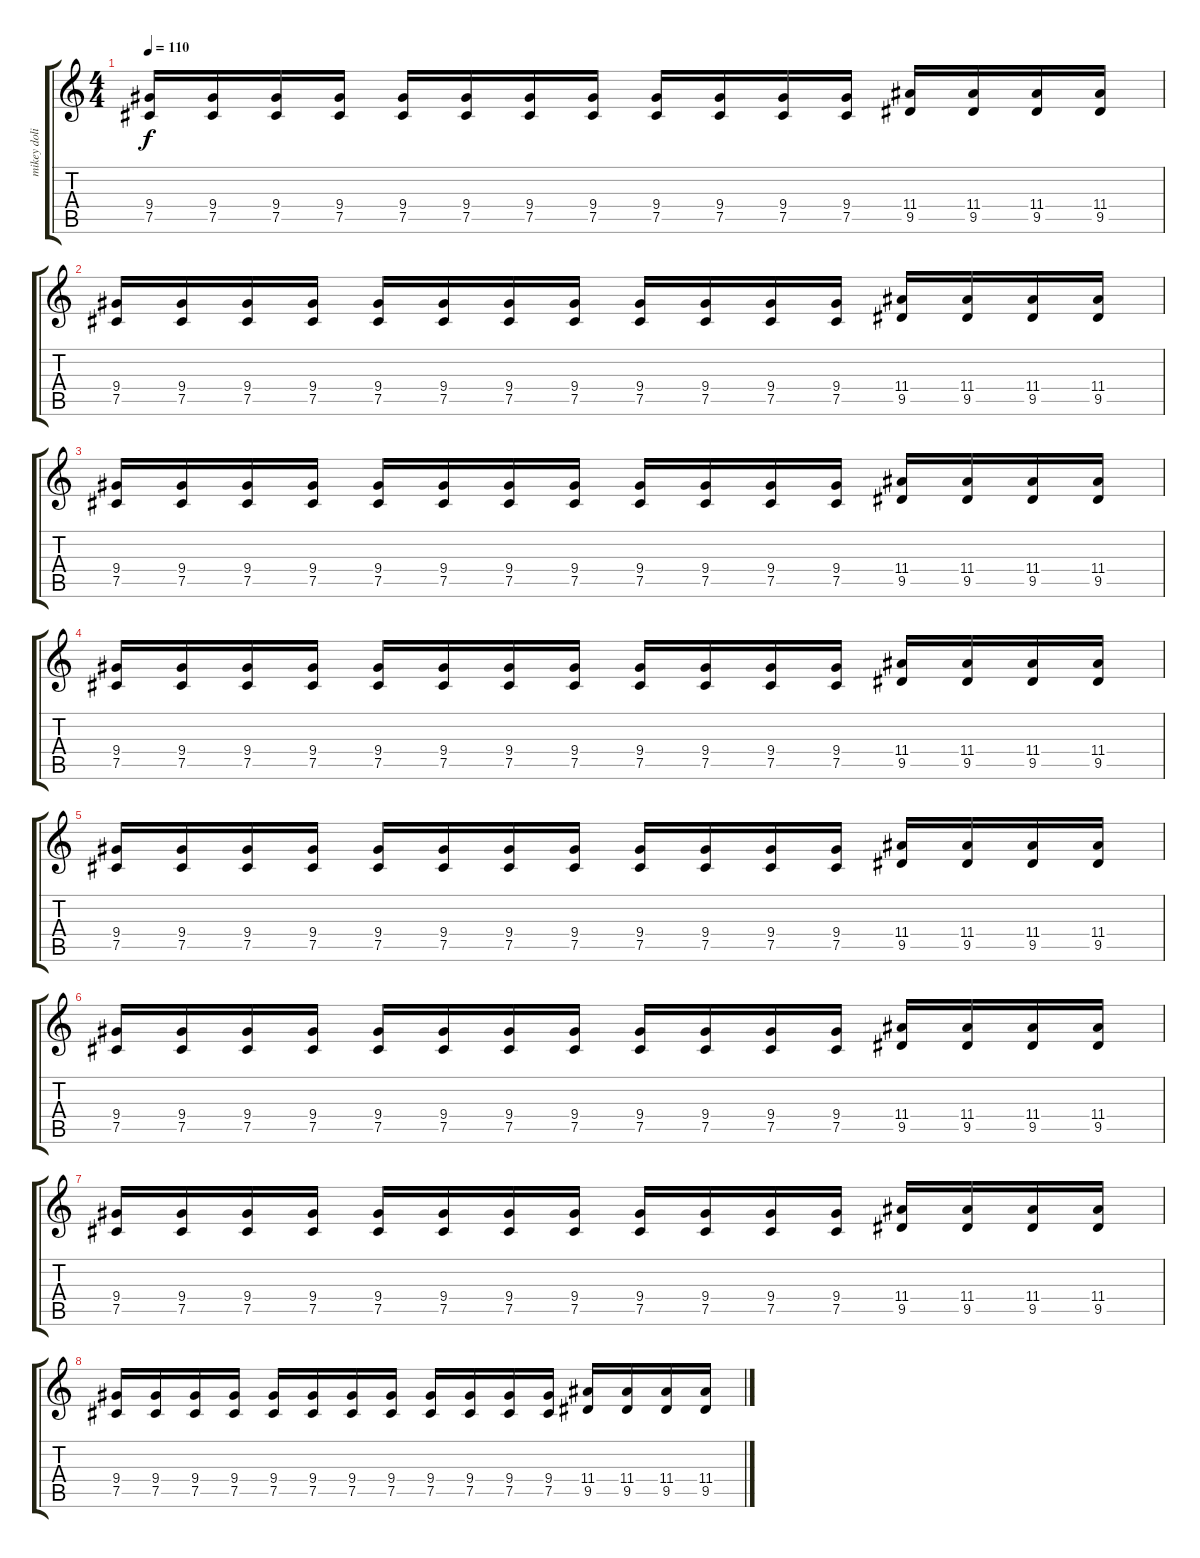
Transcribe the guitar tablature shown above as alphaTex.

\track ("mikey doling" "mikey doli") {instrument overdrivenguitar}
\staff {score tabs}
\tuning (Db4 Ab3 E3 B2 Gb2 B1) {hide}
\ts (4 4)
\tempo 110
\clef g2
\ks c
(9.4 7.5).16{dy f} (9.4 7.5).16 (9.4 7.5).16 (9.4 7.5).16 (9.4 7.5).16 (9.4 7.5).16 (9.4 7.5).16 (9.4 7.5).16 (9.4 7.5).16 (9.4 7.5).16 (9.4 7.5).16 (9.4 7.5).16 (11.4 9.5).16 (11.4 9.5).16 (11.4 9.5).16 (11.4 9.5).16 |
(9.4 7.5).16 (9.4 7.5).16 (9.4 7.5).16 (9.4 7.5).16 (9.4 7.5).16 (9.4 7.5).16 (9.4 7.5).16 (9.4 7.5).16 (9.4 7.5).16 (9.4 7.5).16 (9.4 7.5).16 (9.4 7.5).16 (11.4 9.5).16 (11.4 9.5).16 (11.4 9.5).16 (11.4 9.5).16 |
(9.4 7.5).16 (9.4 7.5).16 (9.4 7.5).16 (9.4 7.5).16 (9.4 7.5).16 (9.4 7.5).16 (9.4 7.5).16 (9.4 7.5).16 (9.4 7.5).16 (9.4 7.5).16 (9.4 7.5).16 (9.4 7.5).16 (11.4 9.5).16 (11.4 9.5).16 (11.4 9.5).16 (11.4 9.5).16 |
(9.4 7.5).16 (9.4 7.5).16 (9.4 7.5).16 (9.4 7.5).16 (9.4 7.5).16 (9.4 7.5).16 (9.4 7.5).16 (9.4 7.5).16 (9.4 7.5).16 (9.4 7.5).16 (9.4 7.5).16 (9.4 7.5).16 (11.4 9.5).16 (11.4 9.5).16 (11.4 9.5).16 (11.4 9.5).16 |
(9.4 7.5).16 (9.4 7.5).16 (9.4 7.5).16 (9.4 7.5).16 (9.4 7.5).16 (9.4 7.5).16 (9.4 7.5).16 (9.4 7.5).16 (9.4 7.5).16 (9.4 7.5).16 (9.4 7.5).16 (9.4 7.5).16 (11.4 9.5).16 (11.4 9.5).16 (11.4 9.5).16 (11.4 9.5).16 |
(9.4 7.5).16 (9.4 7.5).16 (9.4 7.5).16 (9.4 7.5).16 (9.4 7.5).16 (9.4 7.5).16 (9.4 7.5).16 (9.4 7.5).16 (9.4 7.5).16 (9.4 7.5).16 (9.4 7.5).16 (9.4 7.5).16 (11.4 9.5).16 (11.4 9.5).16 (11.4 9.5).16 (11.4 9.5).16 |
(9.4 7.5).16 (9.4 7.5).16 (9.4 7.5).16 (9.4 7.5).16 (9.4 7.5).16 (9.4 7.5).16 (9.4 7.5).16 (9.4 7.5).16 (9.4 7.5).16 (9.4 7.5).16 (9.4 7.5).16 (9.4 7.5).16 (11.4 9.5).16 (11.4 9.5).16 (11.4 9.5).16 (11.4 9.5).16 |
(9.4 7.5).16 (9.4 7.5).16 (9.4 7.5).16 (9.4 7.5).16 (9.4 7.5).16 (9.4 7.5).16 (9.4 7.5).16 (9.4 7.5).16 (9.4 7.5).16 (9.4 7.5).16 (9.4 7.5).16 (9.4 7.5).16 (11.4 9.5).16 (11.4 9.5).16 (11.4 9.5).16 (11.4 9.5).16
